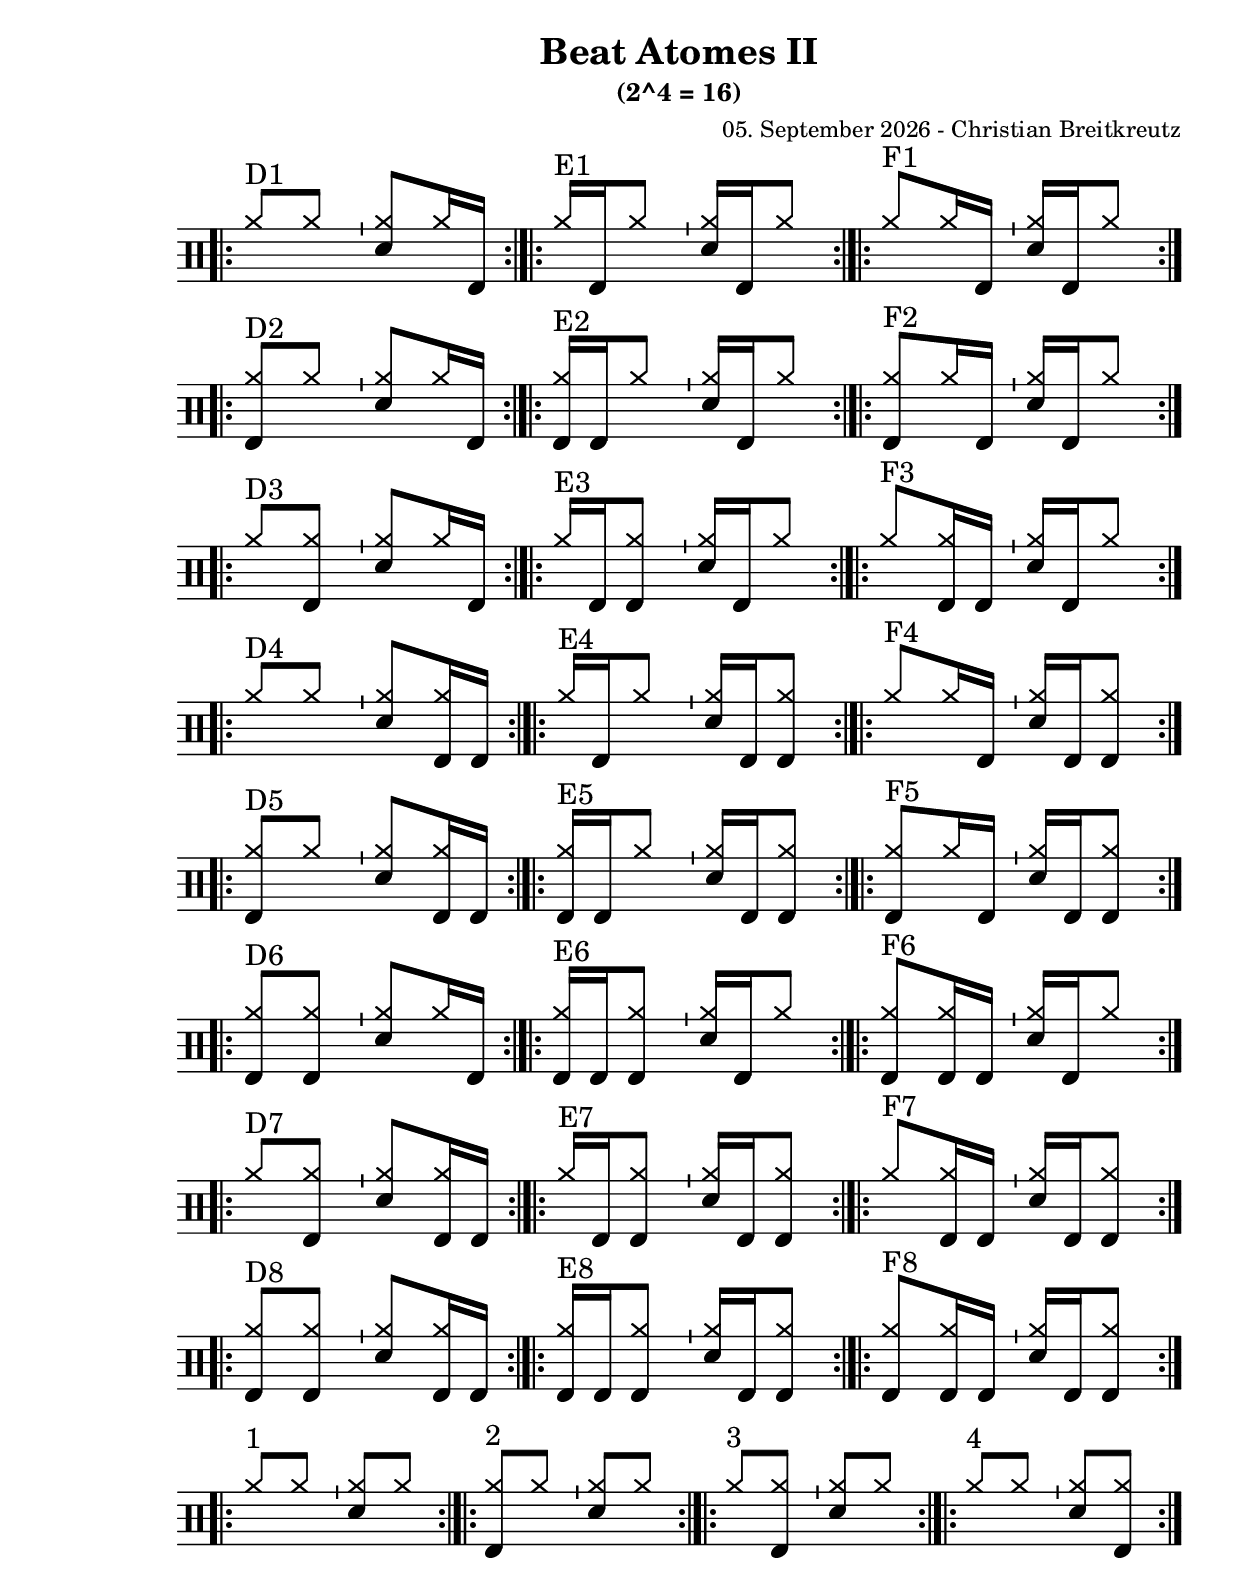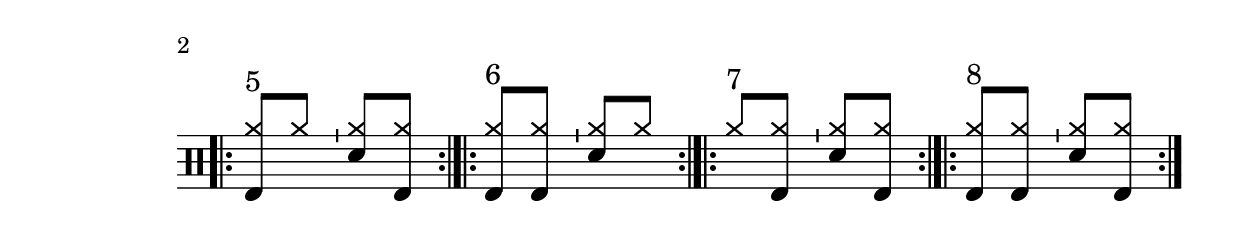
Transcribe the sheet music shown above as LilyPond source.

\version "2.18.2"
title = "Beat Atomes II"


\paper {
  top-margin = 30
  left-margin = 30
  right-margin = 10
}
#(define drumset '(
    (bassdrum     default     #f         -5)
    (snare        default     #f         1)
    (hihat          cross     #f         5)
    (pedalhihat     cross     #f        -5)
    (closedhihat    cross     "stopped"  5)
    (openhihat      cross     "open"     5)
    
    (hightom      default     #f         3)
    (lowmidtom    default     #f         2)
    (lowtom       default     #f        -1)
    
    (ridecymbal     cross     #f         4)
    (crashcymbal    cross     #f         6)
    (cowbell           do     #f         3)))
date = #(strftime "%d. %B %Y" (localtime (current-time)))

global = {
  \key c \major
  \time 2/4
  \tempo 4=96
}
\layout {
indent = #0
}
sb = \bar "'"
rb= \bar ":|.|:"

ghost= #(define-music-function
        (parser location note )
        (ly:music?)
        #{
          \once \teeny
           \parenthesize #note
        #}
)
\header{
  title = \markup \center-column { \title }
  composer=\markup {\date - "Christian Breitkreutz" }
  subtitle = "(2^4 = 16)"

}



notes = \drummode { 

 				 \rb
                 <hh >8^"D1"[ hh8]     \sb <hh sn>8[hh16 bd] \rb
                 <hh >16^"E1"[bd hh8]       \sb<hh sn>16[bd hh8] \rb
                 <hh >8^"F1"[hh16 bd16]     \sb<hh sn>16[bd hh8] \rb
                 \break
                 
                 <hh bd>8^"D2"[ hh8]     \sb <hh sn>8[hh16 bd] \rb
                 <hh bd>16^"E2"[bd hh8]       \sb<hh sn>16[bd hh8] \rb
                 <hh bd>8^"F2"[hh16 bd16]     \sb<hh sn>16[bd hh8] \rb
                 \break

                 <hh>8^"D3"[ <hh bd>8]     \sb <hh sn>8[hh16 bd] \rb
                 <hh >16^"E3"[bd <hh bd>8]      \sb<hh sn>16[bd hh8] \rb
                 <hh >8^"F3"[<hh bd>16 bd16]     \sb<hh sn>16[bd hh8] \rb
                 \break

                 <hh>8^"D4"[ <hh>8]     \sb <hh sn>8[ <hh bd>16 bd] \rb
                 <hh >16^"E4"[bd hh8]       \sb<hh sn>16[bd <hh bd>8] \rb
                 <hh >8^"F4"[hh16 bd16]     \sb<hh sn>16[bd <hh bd>8] \rb
                 \break
                 
                 <hh bd>8^"D5"[ <hh>8]     \sb <hh sn>8[ <hh bd>16 bd] \rb
                 <hh bd>16^"E5"[bd hh8]       \sb<hh sn>16[bd <hh bd>8] \rb
                 <hh bd>8^"F5"[hh16 bd16]     \sb<hh sn>16[bd <hh bd>8] \rb
                 \break

                 <hh bd>8^"D6"[ <hh bd>8]     \sb <hh sn>8[ hh16 bd] \rb
                 <hh bd>16^"E6"[bd <hh bd>8]       \sb<hh sn>16[bd hh8] \rb
                 <hh bd>8^"F6"[<hh bd>16 bd16]     \sb<hh sn>16[bd hh8] \rb
                 \break

                 <hh>8^"D7"[ <hh bd>8]     \sb <hh sn>8[ <hh bd>16 bd] \rb
                 <hh >16^"E7"[bd <hh bd>8]       \sb<hh sn>16[bd <hh bd>8] \rb
                 <hh >8^"F7"[<hh bd>16 bd16]     \sb<hh sn>16[bd <hh bd>8] \rb
                 \break

                 <hh bd>8^"D8"[ <hh bd>8]     \sb <hh sn>8[ <hh bd>16 bd] \rb
                 <hh bd>16^"E8"[bd <hh bd>8]       \sb<hh sn>16[bd <hh bd>8] \rb
                 <hh bd>8^"F8"[<hh bd>16 bd16]     \sb<hh sn>16[bd <hh bd>8] \rb
                 \break

                 % blank
                 <hh >8^"1"[ hh8]\sb<hh sn>8[hh] \rb
                 <hh bd>8^"2"[ hh8]\sb<hh sn>8[hh] \rb
                 <hh>8^"3"[ <hh bd>8]\sb<hh sn>8[hh] \rb
                 <hh >8^"4"[ hh8]\sb<hh sn>8[<hh bd>] \rb
                 \break
                 
                 <hh bd>8^"5"[ hh8]\sb<hh sn>8[<hh bd>] \rb
                 <hh bd>8^"6"[ <hh bd>8]\sb<hh sn>8[hh] \rb
                 <hh>^"7 "[ <hh bd>8]\sb<hh sn>8[<hh bd>] \rb
                 <hh bd>8^"8"[ <hh bd>8]\sb<hh sn>8[<hh bd>] \rb
                 
}


\score {
  
  \new DrumStaff 
  \with {
    \consists "Instrument_name_engraver"
    \consists "Parenthesis_engraver"

  } <<
    \set DrumStaff.drumStyleTable = #(alist->hash-table drumset)
    \new DrumVoice {
    	\override Score.BarNumber.break-visibility = #'#(#f #f #f)
    	\override Staff.TimeSignature #'stencil = ##f  
    	\voiceOne 
    	\notes
    }
  >>
  \midi { }
  \layout {
    #(layout-set-staff-size 25.2)
   \context { 
      \Staff 
      \remove Time_signature_engraver 
    } 
  }
}
